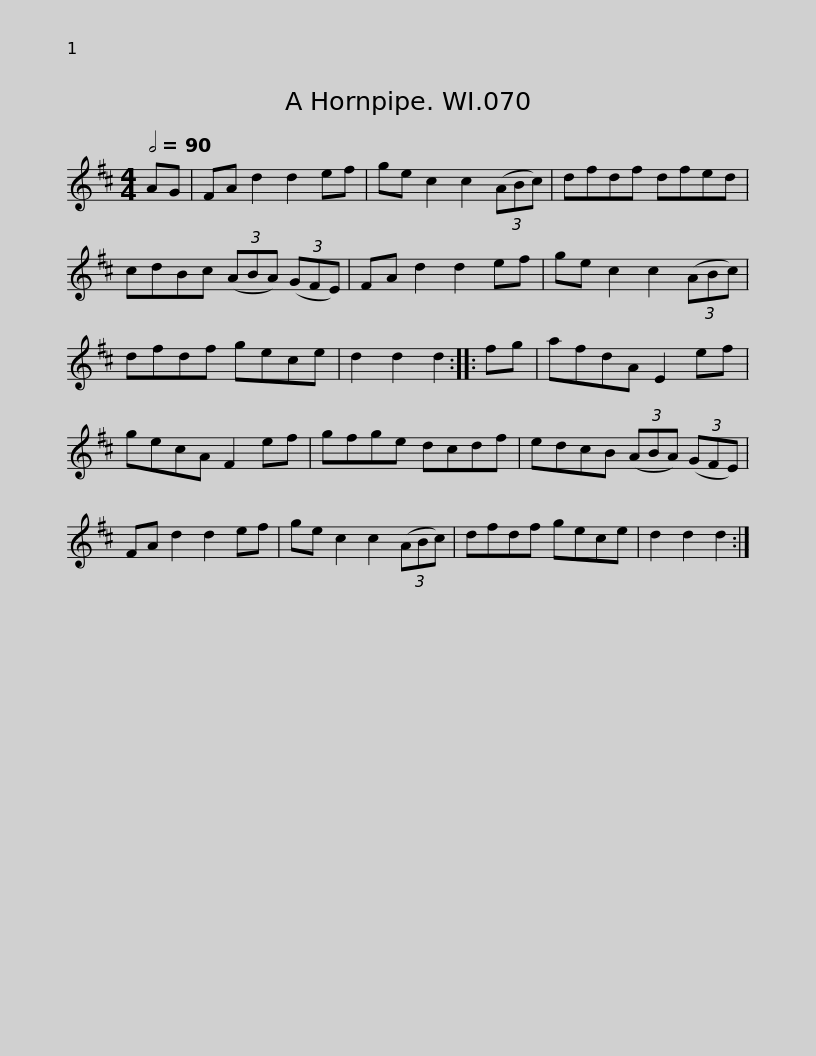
X:1
L:1/8
Q:1/2=90
M:4/4
I:linebreak $
K:D
V:1 treble
V:1
 AG | FA d2 d2 ef | ge c2 c2 (3(ABc) | dfdf dfed | cdBc (3(ABA) (3(GFE) | %5
 FA d2 d2 ef |$ ge c2 c2 (3(ABc) | dfdf gece | d2 d2 d2 :: fg | %10
 afdA E2 ef | gecA F2 ef | gfge dcdf |$ edcB (3(ABA) (3(GFE) | FA d2 d2 ef | %15
 ge c2 c2 (3(ABc) | dfdf gece | d2 d2 d2 :| %18
